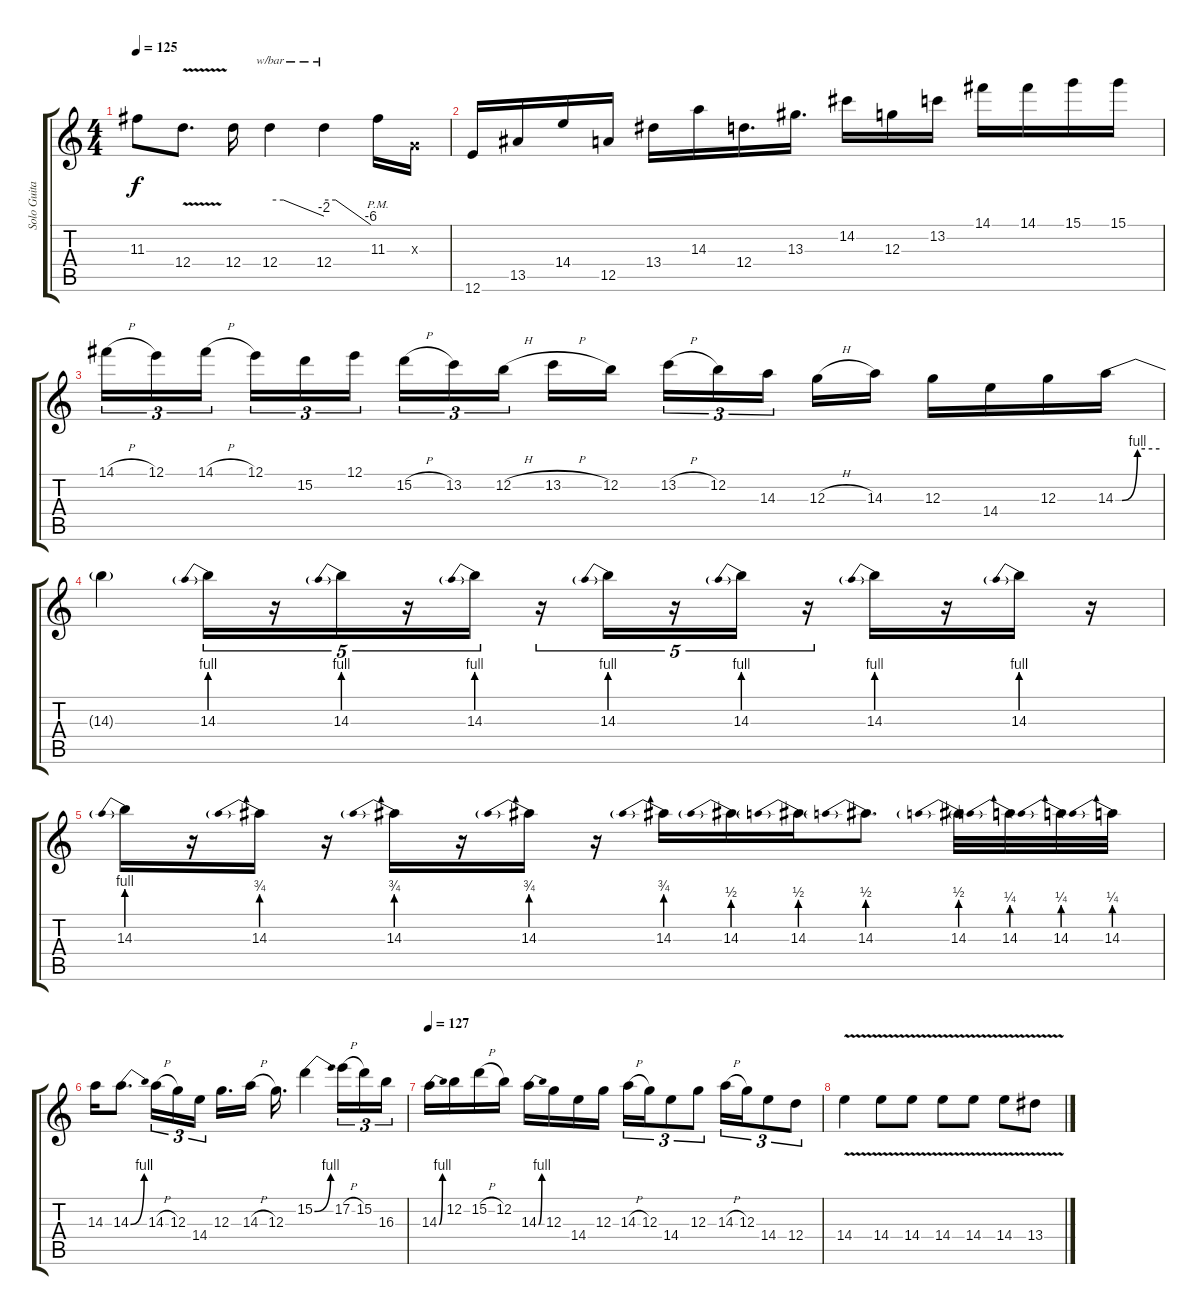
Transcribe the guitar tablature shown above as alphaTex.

\track ("Solo Guitar" "Solo Guita") {instrument overdrivenguitar}
\staff {score tabs}
\tuning (E4 B3 G3 D3 A2 E2) {hide}
\ts (4 4)
\tempo 125
\clef g2
\ks c
11.3{t}.8{dy f} 12.4{v}.8{d} 12.4.16 12.4.4{tbe (custom default 0 0 15 0 60 -8)} 12.4.4{tbe (custom default 0 0 15 0 60 -24)} 11.3{pm}.16 0.3{x}.16 |
12.6.16 13.5.16 14.4.16 12.5.16 13.4.16 14.3.16 12.4.16{d} 13.3.16{d} 14.2.16 12.3.16 13.2.16 14.1.16 14.1.16 15.1.16 15.1.16 |
14.1{h}.16{tu (3 2)} 12.1.16{tu (3 2)} 14.1{h}.16{tu (3 2) beam splitsecondary} 12.1.16{tu (3 2)} 15.2.16{tu (3 2)} 12.1.16{tu (3 2)} 15.2{h}.16{tu (3 2)} 13.2.16{tu (3 2)} 12.2{h}.16{tu (3 2) beam splitsecondary} 13.2{h}.16 12.2.16 13.2{h}.16{tu (3 2)} 12.2.16{tu (3 2)} 14.3.16{tu (3 2) beam splitsecondary} 12.3{h}.16 14.3.16 12.3.16 14.4.16 12.3.16 14.3{be (custom 0 0 9 0 30 4 60 4)}.16 |
14.3{t}.4 14.3{be (prebend 0 4 60 4)}.16{tu (5 4)} r.16{tu (5 4)} 14.3{be (prebend 0 4 60 4)}.16{tu (5 4)} r.16{tu (5 4)} 14.3{be (prebend 0 4 60 4)}.16{tu (5 4)} r.16{tu (5 4)} 14.3{be (prebend 0 4 60 4)}.16{tu (5 4)} r.16{tu (5 4)} 14.3{be (prebend 0 4 60 4)}.16{tu (5 4)} r.16{tu (5 4)} 14.3{be (prebend 0 4 60 4)}.16 r.16 14.3{be (prebend 0 4 60 4)}.16 r.16 |
14.3{be (prebend 0 4 60 4)}.16 r.16 14.3{be (prebend 0 3 60 3)}.16 r.16 14.3{be (prebend 0 3 60 3)}.16 r.16 14.3{be (prebend 0 3 60 3)}.16 r.16 14.3{be (prebend 0 3 60 3)}.16 14.3{be (prebend 0 2 60 2)}.16 14.3{be (prebend 0 2 60 2)}.16 14.3{be (prebend 0 2 60 2)}.8{d} 14.3{be (prebend 0 2 60 2)}.32 14.3{be (prebend 0 1 60 1)}.32 14.3{be (prebend 0 1 60 1)}.32 14.3{be (prebend 0 1 60 1)}.32 |
14.3.16 14.3{be (bend 0 0 60 4)}.8{d} 14.3{h}.16{tu (3 2)} 12.3.16{tu (3 2)} 14.4.16{tu (3 2) beam splitsecondary} 12.3.16{d} 14.3{h}.16 12.3.16{d} 15.2{be (bend 0 0 60 4)}.4 17.2{h}.16{tu (3 2)} 15.2.16{tu (3 2)} 16.3.16{tu (3 2)} |
\tempo 127
14.3{be (bend 0 0 60 4)}.16 12.2.16 15.2{h}.16 12.2.16 14.3{be (bend 0 0 60 4)}.16 12.3.16 14.4.16 12.3.16 14.3{h}.16{tu (3 2)} 12.3.16{tu (3 2)} 14.4.8{tu (3 2)} 12.3.8{tu (3 2)} 14.3{h}.16{tu (3 2)} 12.3.16{tu (3 2)} 14.4.8{tu (3 2)} 12.4.8{tu (3 2)} |
14.4{v}.4 14.4{v}.8 14.4{v}.8 14.4{v}.8 14.4{v}.8 14.4{v}.8 13.4{v}.8
